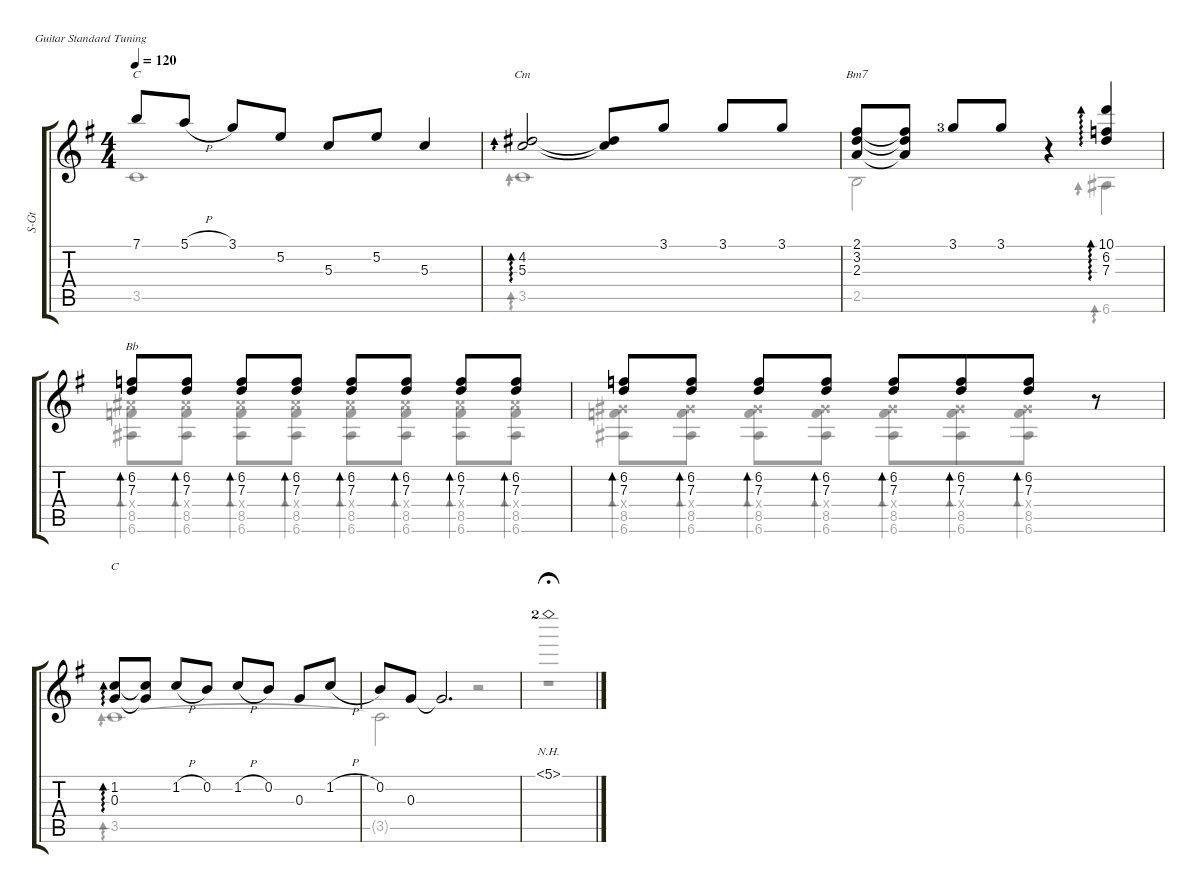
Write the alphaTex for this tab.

\defaultSystemsLayout 4
\hideDynamics
\bracketExtendMode groupsimilarinstruments
\otherSystemsTrackNameOrientation horizontal
\defaultBarNumberDisplay Hide
\track ("Steel Guitar" "S-Gt") {instrument acousticguitarsteel}
\staff {score tabs}
\tuning (E4 B3 G3 D3 A2 E2)
\chord ("C" 3 5 5 x 3 x) {firstfret 3 showdiagram false barre 3}
\chord ("C" 0 1 0 2 3 x) {showdiagram false}
\chord ("Cm" 3 4 5 x 3 x) {showdiagram false barre 3}
\chord ("Bm7" 2 3 2 x 2 x) {showdiagram false barre (2 2)}
\chord ("Bb" 10 6 7 x 8 6) {firstfret 6 showdiagram false barre 6}
\voice
\ts (4 4)
\tempo 120
\clef g2
\ks g
7.1{t acc forcenatural}.8{ch "C" dy mf beam Up} 5.1{h acc forcenatural}.8{beam Up} 3.1{acc forcenatural}.8{beam Up} 5.2{acc forcenatural}.8{beam Up} 5.3{acc forcenatural}.8{beam Up} 5.2{acc forcenatural}.8{beam Up} 5.3{acc forcenatural}.4{beam Up} |
(4.2{acc #} 5.3{acc forcenatural}).2{ad 0 ch "Cm" beam Up} (4.2{t acc #} 5.3{t acc forcenatural}).8{beam Up} 3.1{acc forcenatural}.8{beam Up} 3.1{acc forcenatural}.8{beam Up} 3.1{acc forcenatural}.8{beam Up} |
(2.1{acc #} 3.2{acc forcenatural} 2.3{acc forcenatural}).8{ch "Bm7" beam Up} (2.1{t acc #} 3.2{t acc forcenatural} 2.3{t acc forcenatural}).8{beam Up} 3.1{lf 4 acc forcenatural}.8{beam Up} 3.1{acc forcenatural}.8{beam Up} r.4{beam Up} (10.1{acc forcenatural} 6.2{acc forcenatural} 7.3{acc forcenatural}).4{ad 0 beam Up} |
(6.2{acc forcenatural} 7.3{acc forcenatural}).8{bd 31 ch "Bb" beam Up} (6.2{acc forcenatural} 7.3{acc forcenatural}).8{bd 31 beam Up} (6.2{acc forcenatural} 7.3{acc forcenatural}).8{bd 31 beam Up} (6.2{acc forcenatural} 7.3{acc forcenatural}).8{bd 31 beam Up} (6.2{acc forcenatural} 7.3{acc forcenatural}).8{bd 31 beam Up} (6.2{acc forcenatural} 7.3{acc forcenatural}).8{bd 31 beam Up} (6.2{acc forcenatural} 7.3{acc forcenatural}).8{bd 31 beam Up} (6.2{acc forcenatural} 7.3{acc forcenatural}).8{bd 30 beam Up} |
(6.2{acc forcenatural} 7.3{acc forcenatural}).8{bd 30 beam Up} (7.3{acc forcenatural} 6.2{acc forcenatural}).8{bd 30 beam Up} (7.3{acc forcenatural} 6.2{acc forcenatural}).8{bd 30 beam Up} (7.3{acc forcenatural} 6.2{acc forcenatural}).8{bd 30 beam Up} (7.3{acc forcenatural} 6.2{acc forcenatural}).8{bd 30 beam Up} (7.3{acc forcenatural} 6.2{acc forcenatural}).8{bd 30 beam Up beam merge} (7.3{acc forcenatural} 6.2{acc forcenatural}).8{bd 30 beam Up beam merge} r.8{beam Up beam merge} |
(1.2{acc forcenatural} 0.3{acc forcenatural}).8{ad 0 ch "C" beam Up} (1.2{t acc forcenatural} 0.3{t acc forcenatural}).8{beam Up} 1.2{h acc forcenatural}.8{beam Up} 0.2{acc forcenatural}.8{beam Up} 1.2{h acc forcenatural}.8{beam Up} 0.2{acc forcenatural}.8{beam Up} 0.3{acc forcenatural}.8{beam Up} 1.2{h acc forcenatural}.8{beam Up} |
0.2{acc forcenatural}.8{beam Up} 0.3{acc forcenatural}.8{beam Up} 0.3{t acc forcenatural}.2{d beam Up} |
5.1{nh lf 3 acc forcenatural}.1{fermata (medium 0.5) beam Up}
\voice
\clef g2
\ottava regular
\simile none
\ks g
3.5{acc forcenatural}.1{dy mf beam Down} |
3.5{acc forcenatural}.1{ad 0 beam Down} |
2.5{acc forcenatural}.2{beam Down} r.4{beam Down} 6.6{acc #}.4{ad 0 beam Down} |
(6.6{acc #} 8.5{acc forcenatural} 8.4{x acc #}).8{bd 0 beam Down} (6.6{acc #} 8.5{acc forcenatural} 8.4{x acc #}).8{bd 0 beam Down} (6.6{acc #} 8.5{acc forcenatural} 8.4{x acc #}).8{bd 0 beam Down} (6.6{acc #} 8.5{acc forcenatural} 8.4{x acc #}).8{bd 0 beam Down} (6.6{acc #} 8.5{acc forcenatural} 8.4{x acc #}).8{bd 0 beam Down} (6.6{acc #} 8.5{acc forcenatural} 8.4{x acc #}).8{bd 0 beam Down} (6.6{acc #} 8.5{acc forcenatural} 8.4{x acc #}).8{bd 0 beam Down} (6.6{acc #} 8.5{acc forcenatural} 8.4{x acc #}).8{bd 0 beam Down} |
(6.6{acc #} 6.4{x acc #} 8.5{acc forcenatural}).8{bd 0 beam Down} (6.6{acc #} 6.4{x acc #} 8.5{acc forcenatural}).8{bd 0 beam Down} (6.6{acc #} 6.4{x acc #} 8.5{acc forcenatural}).8{bd 0 beam Down} (6.6{acc #} 6.4{x acc #} 8.5{acc forcenatural}).8{bd 0 beam Down} (6.6{acc #} 6.4{x acc #} 8.5{acc forcenatural}).8{bd 0 beam Down} (6.6{acc #} 6.4{x acc #} 8.5{acc forcenatural}).8{bd 0 beam Down beam merge} (6.6{acc #} 6.4{x acc #} 8.5{acc forcenatural}).8{bd 0 beam Down} r.8{beam Down} |
3.5{acc forcenatural}.1{ad 0 beam Down} |
3.5{t acc forcenatural}.2{beam Down} r.2{beam Down} |
r.1{fermata (medium 0.5) beam Down}
